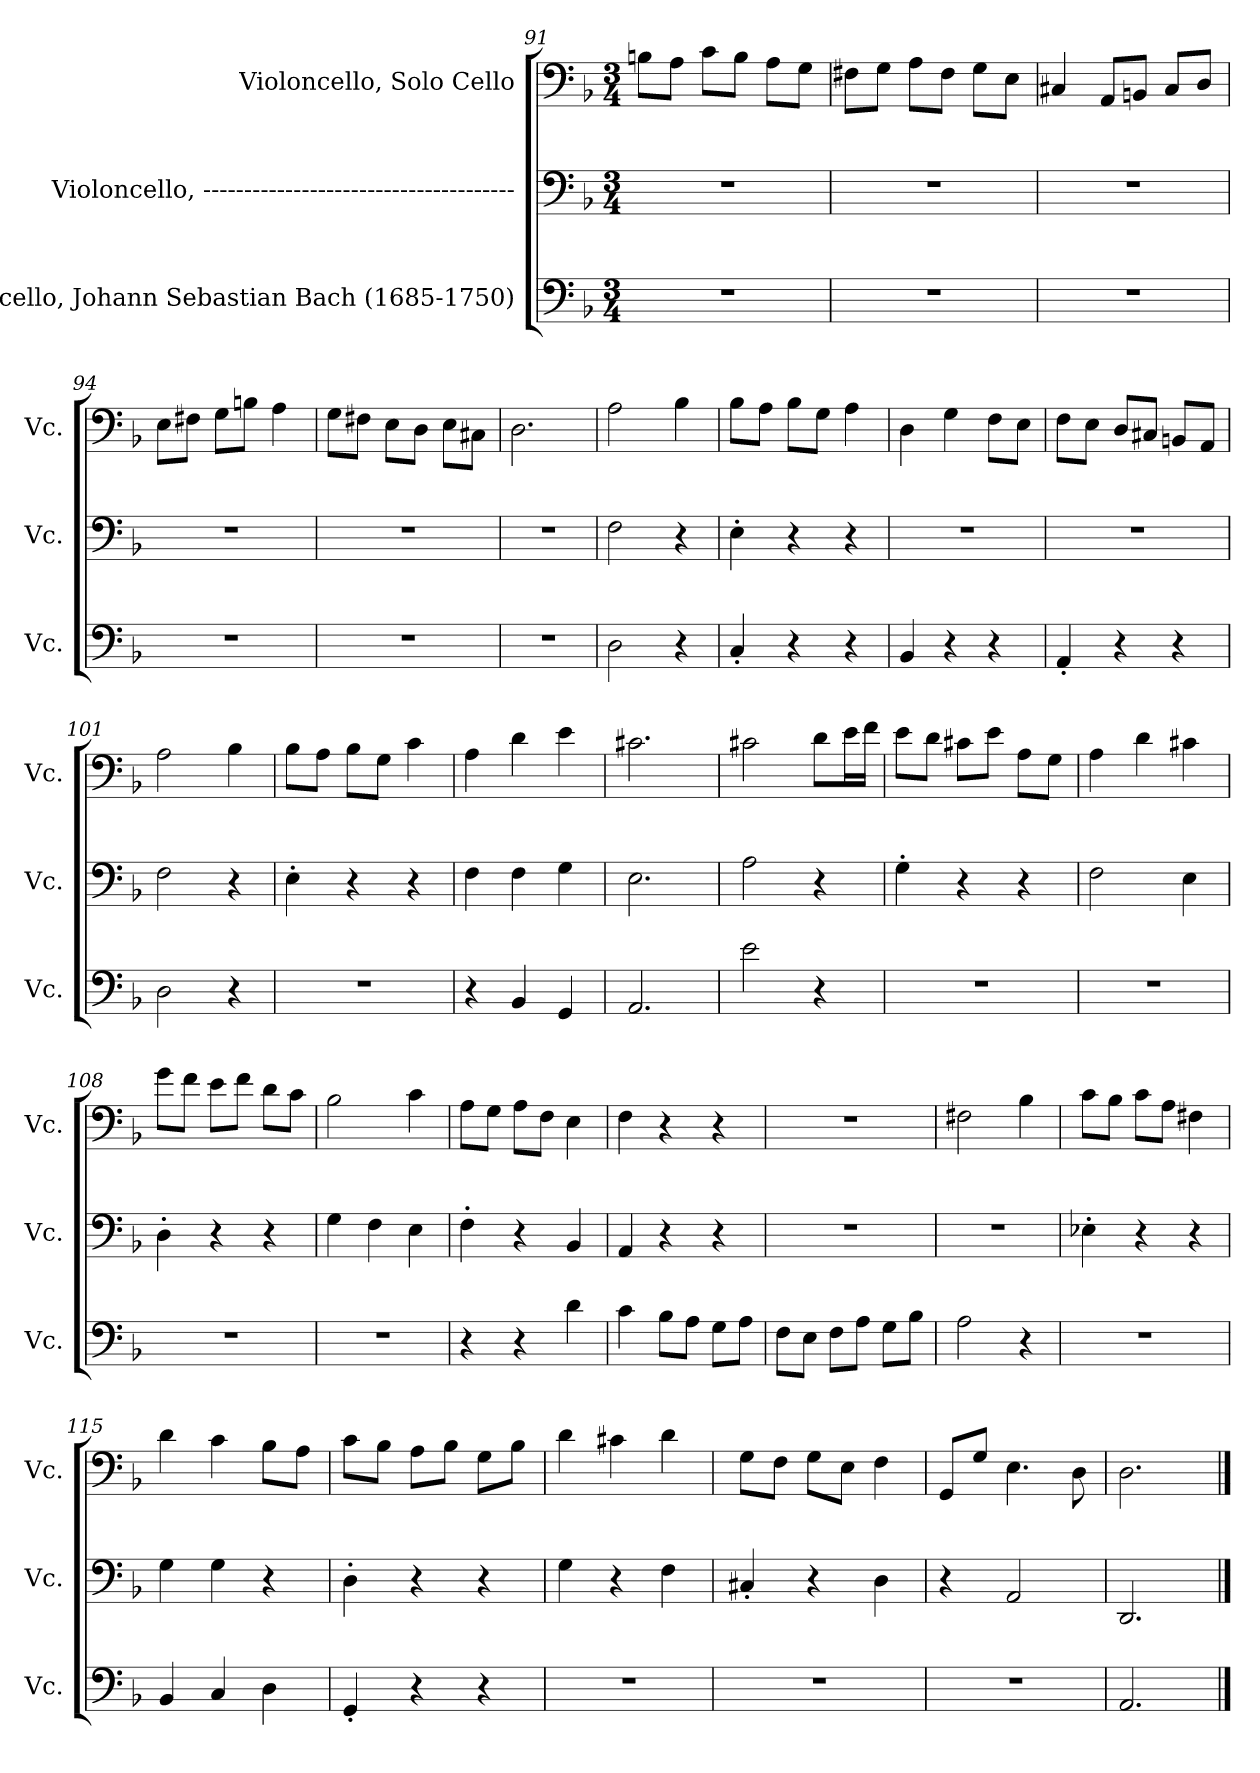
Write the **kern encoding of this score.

**kern	**kern	**kern
*part3	*part2	*part1
*staff3	*staff2	*staff1
*I"Violoncello, Johann Sebastian Bach  (1685-1750)	*I"Violoncello, --------------------------------------	*I"Violoncello, Solo Cello
*I'Vc.	*I'Vc.	*I'Vc.
*clefF4	*clefF4	*clefF4
*k[b-]	*k[b-]	*k[b-]
*M3/4	*M3/4	*M3/4
=91	=91	=91
2.r	2.r	8Bn\L
.	.	8A\J
.	.	8c\L
.	.	8B\J
.	.	8A\L
.	.	8G\J
=92	=92	=92
2.r	2.r	8F#X\L
.	.	8G\J
.	.	8A\L
.	.	8F#\J
.	.	8G\L
.	.	8E\J
!!LO:LB:g=z
=93	=93	=93
2.r	2.r	4C#X/
.	.	8AA/L
.	.	8BBn/J
.	.	8C#/L
.	.	8D/J
=94	=94	=94
2.r	2.r	8E\L
.	.	8F#X\J
.	.	8G\L
.	.	8Bn\J
.	.	4A\
=95	=95	=95
2.r	2.r	8G\L
.	.	8F#X\J
.	.	8E\L
.	.	8D\J
.	.	8E\L
.	.	8C#X\J
=96	=96	=96
2.r	2.r	2.D\
=97	=97	=97
2D\	2F\	2A\
4r	4r	4B-\
=98	=98	=98
4C'/	4E'\	8B-\L
.	.	8A\J
4r	4r	8B-\L
.	.	8G\J
4r	4r	4A\
=99	=99	=99
4BB-/	2.r	4D\
4r	.	4G\
4r	.	8F\L
.	.	8E\J
!!LO:LB:g=z
=100	=100	=100
4AA'/	2.r	8F\L
.	.	8E\J
4r	.	8D/L
.	.	8C#X/J
4r	.	8BBn/L
.	.	8AA/J
=101	=101	=101
2D\	2F\	2A\
4r	4r	4B-\
=102	=102	=102
2.r	4E'\	8B-\L
.	.	8A\J
.	4r	8B-\L
.	.	8G\J
.	4r	4c\
=103	=103	=103
4r	4F\	4A\
4BB-/	4F\	4d\
4GG/	4G\	4e\
=104	=104	=104
2.AA/	2.E\	2.c#X\
=105	=105	=105
2e\	2A\	2c#X\
4r	4r	8d\L
.	.	16e\L
.	.	16f\JJ
=106	=106	=106
2.r	4G'\	8e\L
.	.	8d\J
.	4r	8c#X\L
.	.	8e\J
.	4r	8A\L
.	.	8G\J
=107	=107	=107
2.r	2F\	4A\
.	.	4d\
.	4E\	4c#X\
!!LO:PB:g=z
=108	=108	=108
2.r	4D'\	8g\L
.	.	8f\J
.	4r	8e\L
.	.	8f\J
.	4r	8d\L
.	.	8c\J
=109	=109	=109
2.r	4G\	2B-\
.	4F\	.
.	4E\	4c\
=110	=110	=110
4r	4F'\	8A\L
.	.	8G\J
4r	4r	8A\L
.	.	8F\J
4d\	4BB-/	4E\
=111	=111	=111
4c\	4AA/	4F\
8B-\L	4r	4r
8A\J	.	.
8G\L	4r	4r
8A\J	.	.
=112	=112	=112
8F\L	2.r	2.r
8E\J	.	.
8F\L	.	.
8A\J	.	.
8G\L	.	.
8B-\J	.	.
=113	=113	=113
2A\	2.r	2F#X\
4r	.	4B-\
=114	=114	=114
2.r	4E-X'\	8c\L
.	.	8B-\J
.	4r	8c\L
.	.	8A\J
.	4r	4F#X\
!!LO:LB:g=z
=115	=115	=115
4BB-/	4G\	4d\
4C/	4G\	4c\
4D\	4r	8B-\L
.	.	8A\J
=116	=116	=116
4GG'/	4D'\	8c\L
.	.	8B-\J
4r	4r	8A\L
.	.	8B-\J
4r	4r	8G\L
.	.	8B-\J
=117	=117	=117
2.r	4G\	4d\
.	4r	4c#X\
.	4F\	4d\
=118	=118	=118
2.r	4C#X'/	8G\L
.	.	8F\J
.	4r	8G\L
.	.	8E\J
.	4D\	4F\
=119	=119	=119
2.r	4r	8GG/L
.	.	8G/J
.	2AA/	4.E\
.	.	8D\
=120	=120	=120
*	*	*MM60
2.AA/	2.DD/	2.D\
==	==	==
*-	*-	*-
